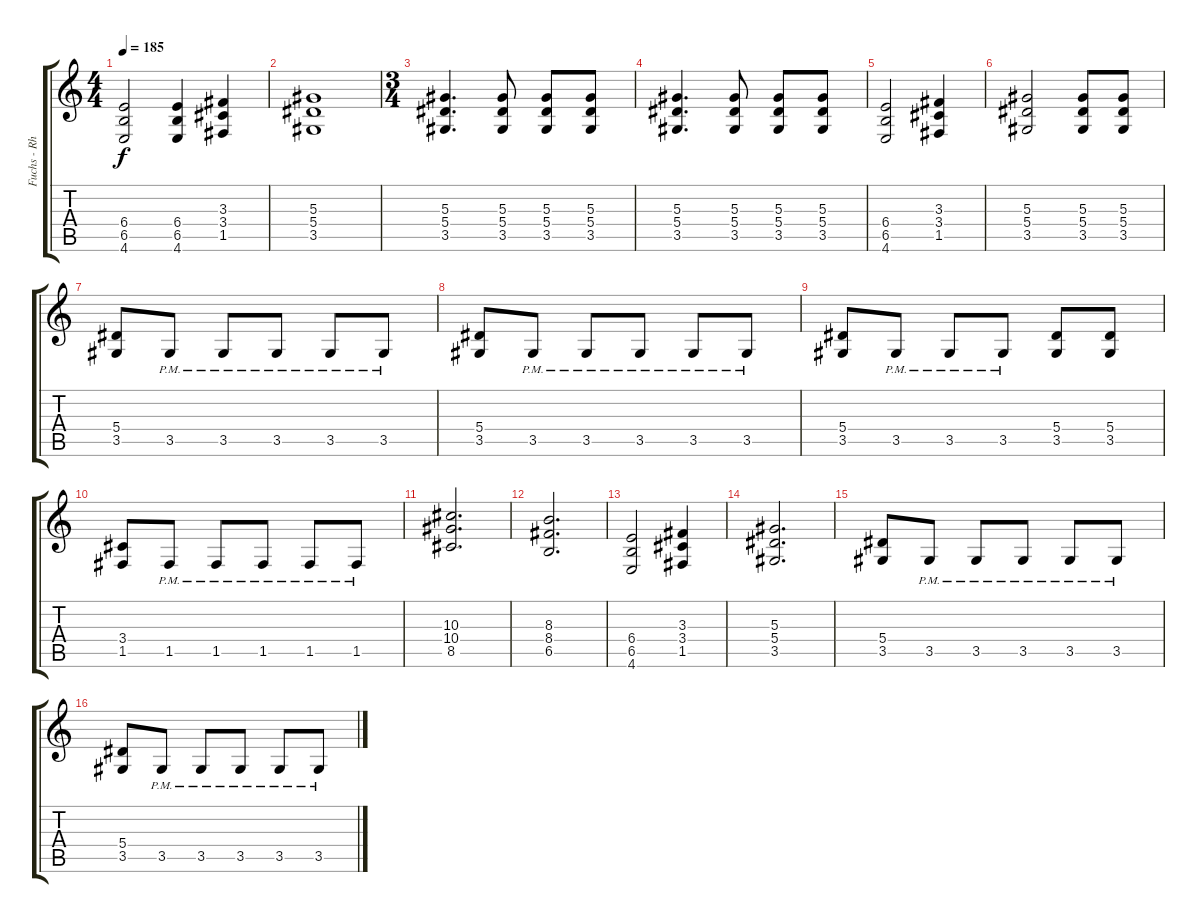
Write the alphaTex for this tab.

\track ("Fuchs - Rhythm Guitar" "Fuchs - Rh") {instrument distortionguitar}
\staff {score tabs}
\tuning (C4 G3 Eb3 Bb2 F2 C2) {hide}
\ts (4 4)
\tempo 185
\clef g2
\ks c
(6.4 6.5 4.6).2{dy f} (6.4 6.5 4.6).4 (3.3 3.4 1.5).4 |
(5.3 5.4 3.5).1 |
\ts (3 4)
(5.3 5.4 3.5).4{d} (5.3 5.4 3.5).8 (5.3 5.4 3.5).8 (5.3 5.4 3.5).8 |
(5.3 5.4 3.5).4{d} (5.3 5.4 3.5).8 (5.3 5.4 3.5).8 (5.3 5.4 3.5).8 |
(6.4 6.5 4.6).2 (3.3 3.4 1.5).4 |
(5.3 5.4 3.5).2 (5.3 5.4 3.5).8 (5.3 5.4 3.5).8 |
(5.4 3.5).8 3.5{pm}.8 3.5{pm}.8 3.5{pm}.8 3.5{pm}.8 3.5{pm}.8 |
(5.4 3.5).8 3.5{pm}.8 3.5{pm}.8 3.5{pm}.8 3.5{pm}.8 3.5{pm}.8 |
(5.4 3.5).8 3.5{pm}.8 3.5{pm}.8 3.5{pm}.8 (5.4 3.5).8 (5.4 3.5).8 |
(3.4 1.5).8 1.5{pm}.8 1.5{pm}.8 1.5{pm}.8 1.5{pm}.8 1.5{pm}.8 |
(10.3 10.4 8.5).2{d} |
(8.3 8.4 6.5).2{d} |
(6.4 6.5 4.6).2 (3.3 3.4 1.5).4 |
(5.3 5.4 3.5).2{d} |
(5.4 3.5).8 3.5{pm}.8 3.5{pm}.8 3.5{pm}.8 3.5{pm}.8 3.5{pm}.8 |
(5.4 3.5).8 3.5{pm}.8 3.5{pm}.8 3.5{pm}.8 3.5{pm}.8 3.5{pm}.8
